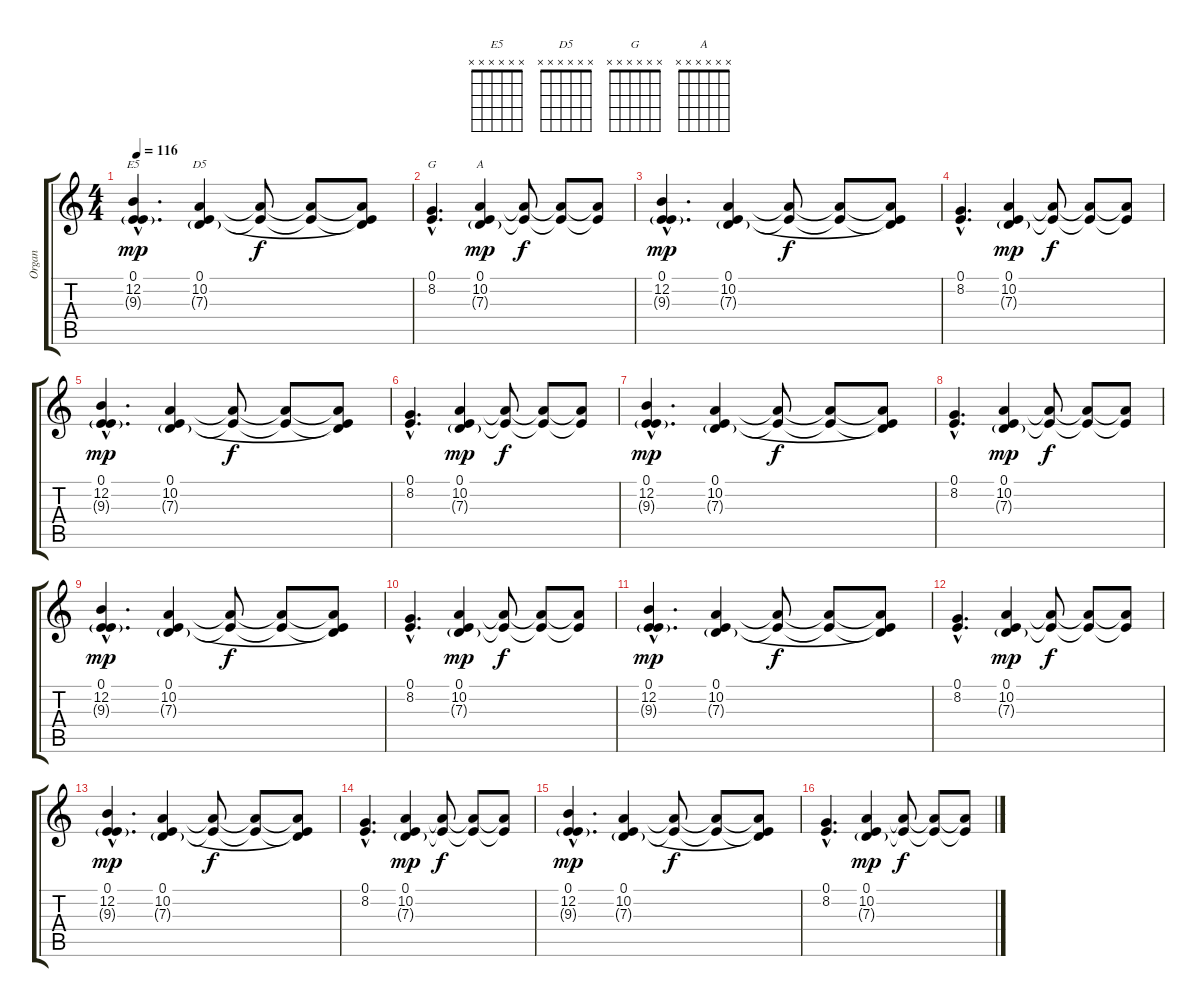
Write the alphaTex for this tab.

\track ("Organ" "Organ") {instrument drawbarorgan}
\staff {score tabs}
\tuning (E4 B3 G3 D3 A2 E2) {hide}
\chord ("E5" x x x x x x) {firstfret 0}
\chord ("D5" x x x x x x) {firstfret 0}
\chord ("G" x x x x x x) {firstfret 0}
\chord ("A" x x x x x x) {firstfret 0}
\ts (4 4)
\tempo 116
\clef g2
\ks c
(0.1{hac} 12.2{hac} 9.3{g hac}).4{d ch "E5" dy mp} (0.1 10.2 7.3{g}).4{ch "D5"} (0.1{t} 10.2{t}).8{dy f} (0.1{t} 10.2{t}).8 (0.1{t} 10.2{t} 7.3{t}).8 |
(0.1{hac} 8.2{hac}).4{d ch "G"} (0.1 10.2 7.3{g}).4{ch "A" dy mp} (0.1{t} 10.2{t}).8{dy f} (0.1{t} 10.2{t}).8 (0.1{t} 10.2{t}).8 |
(0.1{hac} 12.2{hac} 9.3{g hac}).4{d dy mp} (0.1 10.2 7.3{g}).4 (0.1{t} 10.2{t}).8{dy f} (0.1{t} 10.2{t}).8 (0.1{t} 10.2{t} 7.3{t}).8 |
(0.1{hac} 8.2{hac}).4{d} (0.1 10.2 7.3{g}).4{dy mp} (0.1{t} 10.2{t}).8{dy f} (0.1{t} 10.2{t}).8 (0.1{t} 10.2{t}).8 |
(0.1{hac} 12.2{hac} 9.3{g hac}).4{d dy mp} (0.1 10.2 7.3{g}).4 (0.1{t} 10.2{t}).8{dy f} (0.1{t} 10.2{t}).8 (0.1{t} 10.2{t} 7.3{t}).8 |
(0.1{hac} 8.2{hac}).4{d} (0.1 10.2 7.3{g}).4{dy mp} (0.1{t} 10.2{t}).8{dy f} (0.1{t} 10.2{t}).8 (0.1{t} 10.2{t}).8 |
(0.1{hac} 12.2{hac} 9.3{g hac}).4{d dy mp} (0.1 10.2 7.3{g}).4 (0.1{t} 10.2{t}).8{dy f} (0.1{t} 10.2{t}).8 (0.1{t} 10.2{t} 7.3{t}).8 |
(0.1{hac} 8.2{hac}).4{d} (0.1 10.2 7.3{g}).4{dy mp} (0.1{t} 10.2{t}).8{dy f} (0.1{t} 10.2{t}).8 (0.1{t} 10.2{t}).8 |
(0.1{hac} 12.2{hac} 9.3{g hac}).4{d dy mp} (0.1 10.2 7.3{g}).4 (0.1{t} 10.2{t}).8{dy f} (0.1{t} 10.2{t}).8 (0.1{t} 10.2{t} 7.3{t}).8 |
(0.1{hac} 8.2{hac}).4{d} (0.1 10.2 7.3{g}).4{dy mp} (0.1{t} 10.2{t}).8{dy f} (0.1{t} 10.2{t}).8 (0.1{t} 10.2{t}).8 |
(0.1{hac} 12.2{hac} 9.3{g hac}).4{d dy mp} (0.1 10.2 7.3{g}).4 (0.1{t} 10.2{t}).8{dy f} (0.1{t} 10.2{t}).8 (0.1{t} 10.2{t} 7.3{t}).8 |
(0.1{hac} 8.2{hac}).4{d} (0.1 10.2 7.3{g}).4{dy mp} (0.1{t} 10.2{t}).8{dy f} (0.1{t} 10.2{t}).8 (0.1{t} 10.2{t}).8 |
(0.1{hac} 12.2{hac} 9.3{g hac}).4{d dy mp} (0.1 10.2 7.3{g}).4 (0.1{t} 10.2{t}).8{dy f} (0.1{t} 10.2{t}).8 (0.1{t} 10.2{t} 7.3{t}).8 |
(0.1{hac} 8.2{hac}).4{d} (0.1 10.2 7.3{g}).4{dy mp} (0.1{t} 10.2{t}).8{dy f} (0.1{t} 10.2{t}).8 (0.1{t} 10.2{t}).8 |
(0.1{hac} 12.2{hac} 9.3{g hac}).4{d dy mp} (0.1 10.2 7.3{g}).4 (0.1{t} 10.2{t}).8{dy f} (0.1{t} 10.2{t}).8 (0.1{t} 10.2{t} 7.3{t}).8 |
(0.1{hac} 8.2{hac}).4{d} (0.1 10.2 7.3{g}).4{dy mp} (0.1{t} 10.2{t}).8{dy f} (0.1{t} 10.2{t}).8 (0.1{t} 10.2{t}).8
